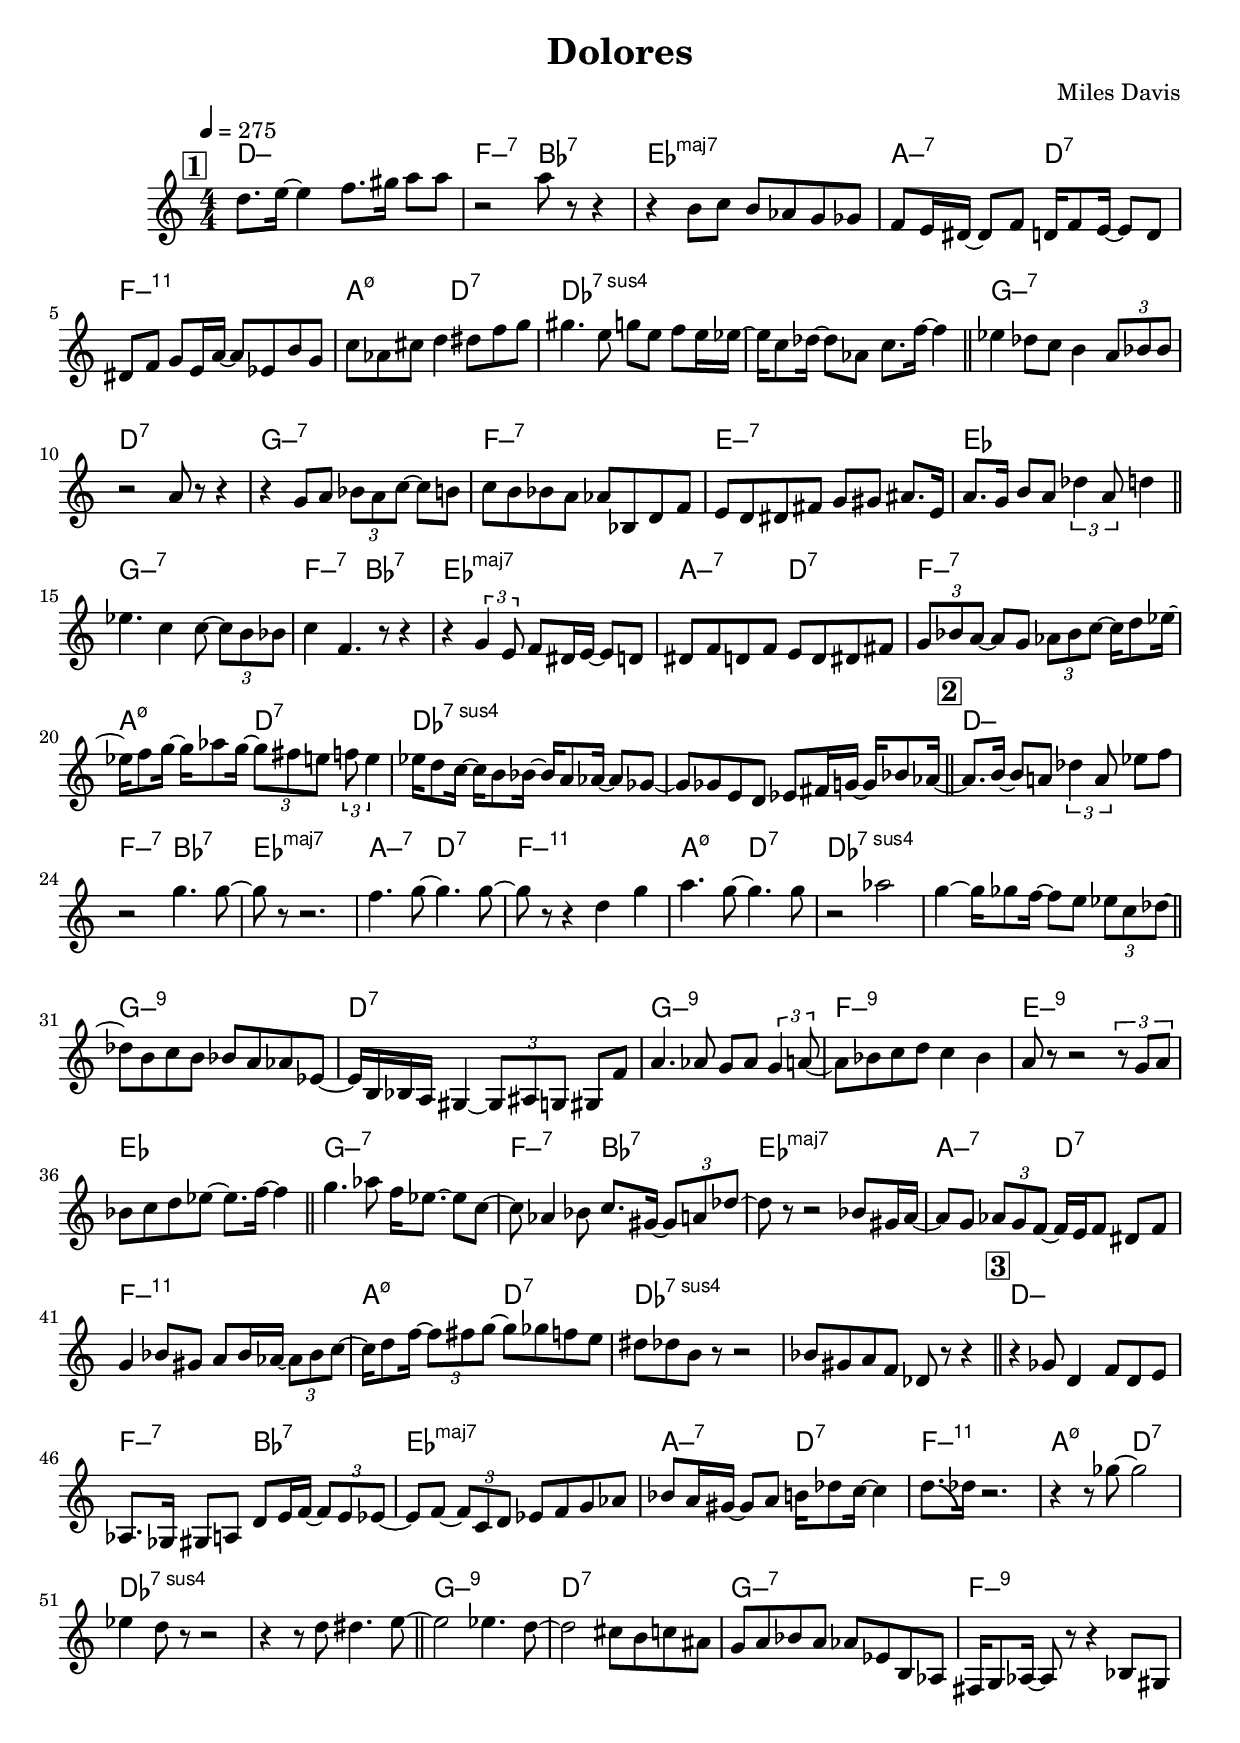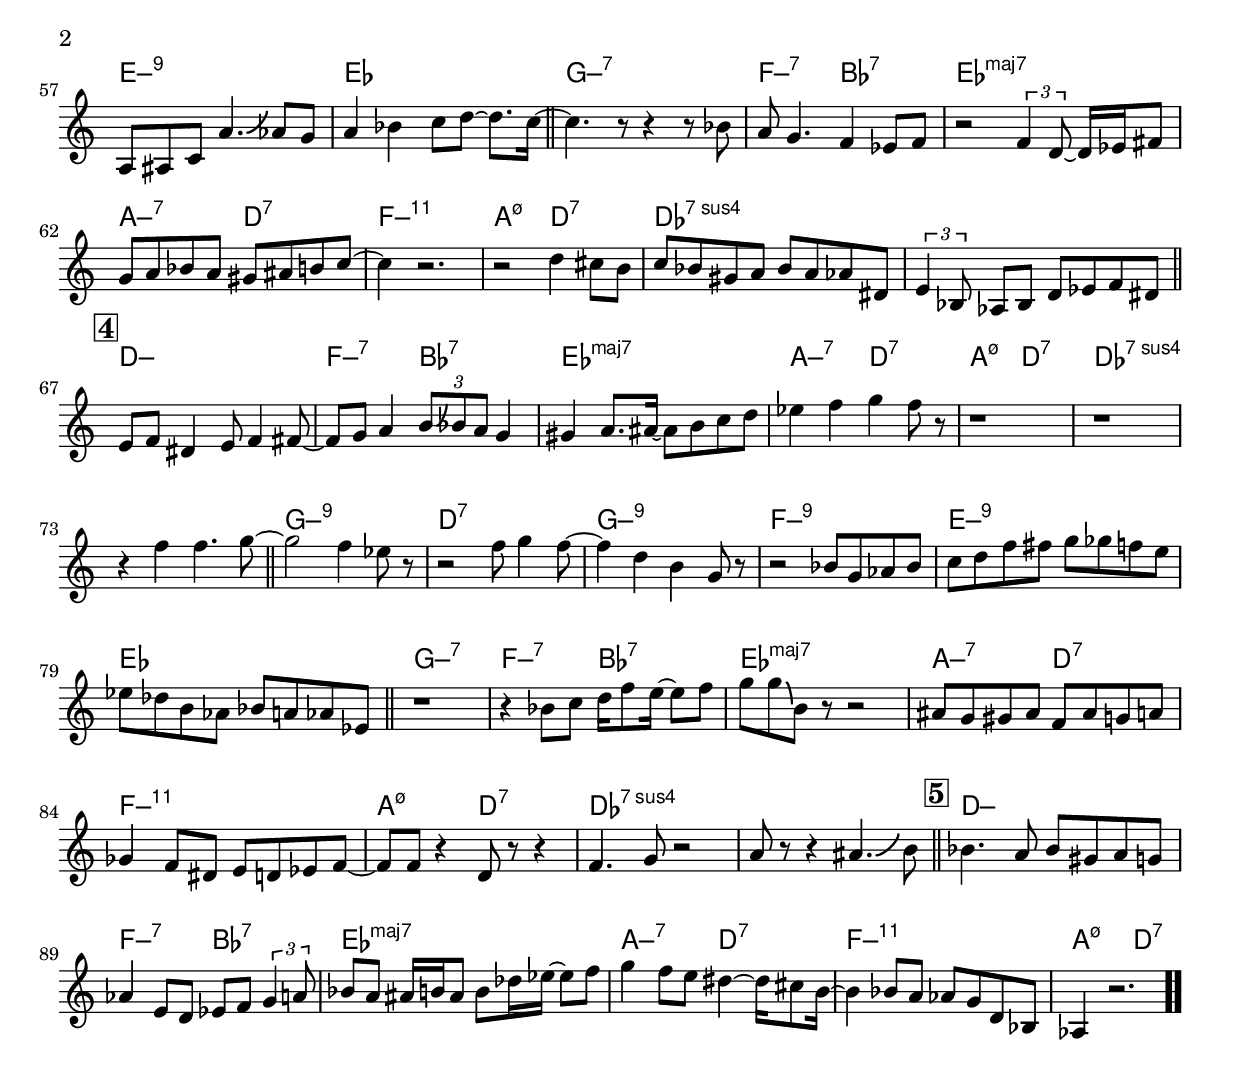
\version "2.13.2"

#(ly:set-option 'point-and-click #f)

\header {
  title = "Dolores"
  composer = "Miles Davis"
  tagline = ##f
}
global =
{
    \override Staff.TimeSignature #'style = #'()
    \time 4/4
    \clef "treble"
    \key c \major
    \override Rest #'direction = #'0
    \override MultiMeasureRest #'staff-position = #0
}
\score
{
<<
    \transpose c' c'

    \new ChordNames { \chords {
      \set majorSevenSymbol = \markup { "maj7" }
      \set minorChordModifier = \markup { \char ##x2013 }
      
      | d1:min | f2:min7 bes2:7 | es1:maj | a2:min7 d2:7 | f1:min11.9 | a2:min5-7 d2:7 | des1:7sus4 | s1 
      | g1:min7 | d1:7 | g1:min7 | f1:min7 | e1:min7 | es1 | g1:min7 | f2:min7 bes2:7 
      | es1:maj | a2:min7 d2:7 | f1:min7 | a2:min5-7 d2:7 | des1:7sus4 | s1 | d1:min | f2:min7 bes2:7 
      | es1:maj | a2:min7 d2:7 | f1:min11.9 | a2:min5-7 d2:7 | des1:7sus4 | s1 | g1:min9 | d1:7 
      | g1:min9 | f1:min9 | e1:min9 | es1 | g1:min7 | f2:min7 bes2:7 | es1:maj | a2:min7 d2:7 
      | f1:min11.9 | a2:min5-7 d2:7 | des1:7sus4 | s1 | d1:min | f2:min7 bes2:7 | es1:maj | a2:min7 d2:7 
      | f1:min11.9 | a2:min5-7 d2:7 | des1:7sus4 | s1 | g1:min9 | d1:7 | g1:min7 | f1:min9 
      | e1:min9 | es1 | g1:min7 | f2:min7 bes2:7 | es1:maj | a2:min7 d2:7 | f1:min11.9 | a2:min5-7 d2:7 
      | des1:7sus4 | s1 | d1:min | f2:min7 bes2:7 | es1:maj | a2:min7 d2:7 | a2:min5-7 d2:7 | des1:7sus4 
      | s1 | g1:min9 | d1:7 | g1:min9 | f1:min9 | e1:min9 | es1 | g1:min7 
      | f2:min7 bes2:7 | es1:maj | a2:min7 d2:7 | f1:min11.9 | a2:min5-7 d2:7 | des1:7sus4 | s1 | d1:min 
      | f2:min7 bes2:7 | es1:maj | a2:min7 d2:7 | f1:min11.9 | a2:min5-7 d2:7|
      }
      }

    \new Staff
    <<
    \transpose c' c'

    {
      \global
  		%\override Score.MetronomeMark #'transparent = ##t
  		%\override Score.MetronomeMark #'stencil = ##f
  		
  		\override HorizontalBracket #'direction = #UP
  		\override HorizontalBracket #'bracket-flare = #'(0 . 0)
  		
  		\override TextSpanner #'dash-fraction = #1.0
  		\override TextSpanner #'bound-details #'left #'text = \markup{ \concat{\draw-line #'(0 . -1.0) \draw-line #'(1.0 . 0) }}
  		\override TextSpanner #'bound-details #'right #'text = \markup{ \concat{ \draw-line #'(1.0 . 0) \draw-line #'(0 . -1.0) }}
          \set Score.markFormatter = #format-mark-box-numbers


      \tempo 4 = 275
      \set Score.currentBarNumber = #1
     
      \bar "||" \mark \default d''8. e''16~ e''4 f''8. gis''16 a''8 a''8 
      | r2 a''8 r8 r4 
      | r4 b'8 c''8 b'8 aes'8 g'8 ges'8 
      | f'8 e'16 dis'16~ dis'8 f'8 d'16 f'8 e'16~ e'8 d'8 
      | dis'8 f'8 g'8 e'16 a'16~ a'8 es'8 b'8 g'8 
      | c''8 aes'8 cis''8 d''4 dis''8 f''8 g''8 
      | gis''4. e''8 g''8 e''8 f''8 e''16 es''16~ 
      | es''16 c''8 des''16~ des''8 aes'8 c''8. f''16~ f''4 
      \bar "||" es''4 des''8 c''8 b'4 \tuplet 3/2 {a'8 bes'8 bes'8} 
      | r2 a'8 r8 r4 
      | r4 g'8 a'8 \tuplet 3/2 {bes'8 a'8 c''8~} c''8 b'8 
      | c''8 b'8 bes'8 a'8 aes'8 bes8 d'8 f'8 
      | e'8 d'8 dis'8 fis'8 g'8 gis'8 ais'8. e'16 
      | a'8. g'16 b'8 a'8 \tuplet 3/2 {des''4 a'8} d''4 
      \bar "||" es''4. c''4 c''8~ \tuplet 3/2 {c''8 b'8 bes'8} 
      | c''4 f'4. r8 r4 
      | r4 \tuplet 3/2 {g'4 e'8} f'8 dis'16 e'16~ e'8 d'8 
      | dis'8 f'8 d'8 f'8 e'8 d'8 dis'8 fis'8 
      | \tuplet 3/2 {g'8 bes'8 a'8~} a'8 g'8 \tuplet 3/2 {aes'8 bes'8 c''8~} c''16 d''8 es''16~ 
      | es''16 f''8 g''16~ g''16 aes''8 g''16~ \tuplet 3/2 {g''8 fis''8 e''8} \tuplet 3/2 {f''8 e''4} 
      | es''16 d''8 c''16~ c''16 b'8 bes'16~ bes'16 a'8 aes'16~ aes'8 ges'8~ 
      | ges'8 ges'8 e'8 d'8 es'8 fis'16 g'16~ g'16 bes'8 aes'16~ 
      \bar "||" \mark \default aes'8. b'16~ b'8 a'8 \tuplet 3/2 {des''4 a'8} es''8 f''8 
      | r2 g''4. g''8~ 
      | g''8 r8 r2. 
      | f''4. g''8~ g''4. g''8~ 
      | g''8 r8 r4 d''4 g''4 
      | a''4. g''8~ g''4. g''8 
      | r2 aes''2 
      | g''4~ g''16 ges''8 f''16~ f''8 e''8 \tuplet 3/2 {es''8 c''8 des''8~} 
      \bar "||" des''8 b'8 c''8 b'8 bes'8 a'8 aes'8 es'8~ 
      | es'16 b16 bes16 a16 gis4~ \tuplet 3/2 {gis8 ais8 g8} gis8 f'8 
      | a'4. aes'8 g'8 aes'8 \tuplet 3/2 {g'4 a'8~} 
      | a'8 bes'8 c''8 d''8 c''4 bes'4 
      | a'8 r8 r2 \tuplet 3/2 {r8 g'8 a'8} 
      | bes'8 c''8 d''8 es''8~ es''8. f''16~ f''4 
      \bar "||" g''4. aes''8 f''16 es''8.~ es''8 c''8~ 
      | c''8 aes'4 bes'8 c''8. gis'16~ \tuplet 3/2 {gis'8 a'8 des''8~} 
      | des''8 r8 r2 bes'8 gis'16 a'16~ 
      | a'8 g'8 \tuplet 3/2 {aes'8 g'8 f'8~} f'16 e'16 f'8 dis'8 f'8 
      | g'4 bes'8 gis'8 a'8 bes'16 aes'16~ \tuplet 3/2 {aes'8 bes'8 c''8~} 
      | c''16 d''8 f''16~ \tuplet 3/2 {f''8 fis''8 g''8~} g''8 ges''8 f''8 e''8 
      | dis''8 des''8 b'8 r8 r2 
      | bes'8 gis'8 a'8 f'8 des'8 r8 r4 
      \bar "||" \mark \default r4 ges'8 d'4 f'8 d'8 e'8 
      | aes8. ges16 gis8 a8 d'8 e'16 f'16~ \tuplet 3/2 {f'8 e'8 es'8~} 
      | es'8 f'8~ \tuplet 3/2 {f'8 c'8 d'8} es'8 f'8 g'8 aes'8 
      | bes'8 a'16 gis'16~ gis'8 a'8 b'16 des''8 c''16~ c''4 
      | d''8.\bendAfter #-4  des''16 r2. 
      | r4 r8 ges''8~ ges''2 
      | es''4 d''8 r8 r2 
      | r4 r8 d''8 dis''4. e''8~ 
      \bar "||" e''2 es''4. d''8~ 
      | d''2 cis''8 b'8 c''8 ais'8 
      | g'8 a'8 bes'8 a'8 aes'8 es'8 b8 aes8 
      | fis16 g8 aes16~ aes8 r8 r4 bes8 gis8 
      | a8 ais8 c'8 a'4.\bendAfter #+4  aes'8 g'8 
      | a'4 bes'4 c''8 d''8~ d''8. c''16~ 
      \bar "||" c''4. r8 r4 r8 bes'8 
      | a'8 g'4. f'4 es'8 f'8 
      | r2 \tuplet 3/2 {f'4 d'8~} d'16 es'16 fis'8 
      | g'8 a'8 bes'8 a'8 gis'8 ais'8 b'8 c''8~ 
      | c''4 r2. 
      | r2 d''4 cis''8 b'8 
      | c''8 bes'8 gis'8 a'8 bes'8 a'8 aes'8 dis'8 
      | \tuplet 3/2 {e'4 bes8} aes8 bes8 d'8 es'8 f'8 dis'8 
      \bar "||" \mark \default e'8 f'8 dis'4 e'8 f'4 fis'8~ 
      | fis'8 g'8 a'4 \tuplet 3/2 {b'8\bendAfter #+4  bes'8 a'8} g'4 
      | gis'4 a'8. ais'16~ ais'8 b'8 c''8 d''8 
      | es''4 f''4 g''4 f''8 r8 
      | r1 
      | r1 
      | r4 f''4 f''4. g''8~ 
      \bar "||" g''2 f''4 es''8 r8 
      | r2 f''8 g''4 f''8~ 
      | f''4 d''4 b'4 g'8 r8 
      | r2 bes'8 g'8 aes'8 bes'8 
      | c''8 d''8 f''8 fis''8 g''8 ges''8 f''8 e''8 
      | es''8 des''8 b'8 aes'8 bes'8 a'8 aes'8 es'8 
      \bar "||" r1 
      | r4 bes'8 c''8 d''16 f''8 e''16~ e''8 f''8 
      | g''8 g''8\bendAfter #-4  b'8 r8 r2 
      | ais'8 g'8 gis'8 ais'8 f'8 ais'8 g'8 a'8 
      | ges'4 f'8 dis'8 e'8 d'8 es'8 f'8~ 
      | f'8 f'8 r4 d'8 r8 r4 
      | f'4. g'8 r2 
      | a'8 r8 r4 ais'4.\bendAfter #+4  b'8 
      \bar "||" \mark \default bes'4. a'8 bes'8 gis'8 a'8 g'8 
      | aes'4 e'8 d'8 es'8 f'8 \tuplet 3/2 {g'4 a'8} 
      | bes'8 a'8 ais'16 b'16 ais'8 b'8 des''16 es''16~ es''8 f''8 
      | g''4 f''8 e''8 dis''4~ dis''16 cis''8 b'16~ 
      | b'4 bes'8 a'8 aes'8 g'8 d'8 bes8 
      | aes4 r2.\bar  ".."
    }
    >>
>>    
}
